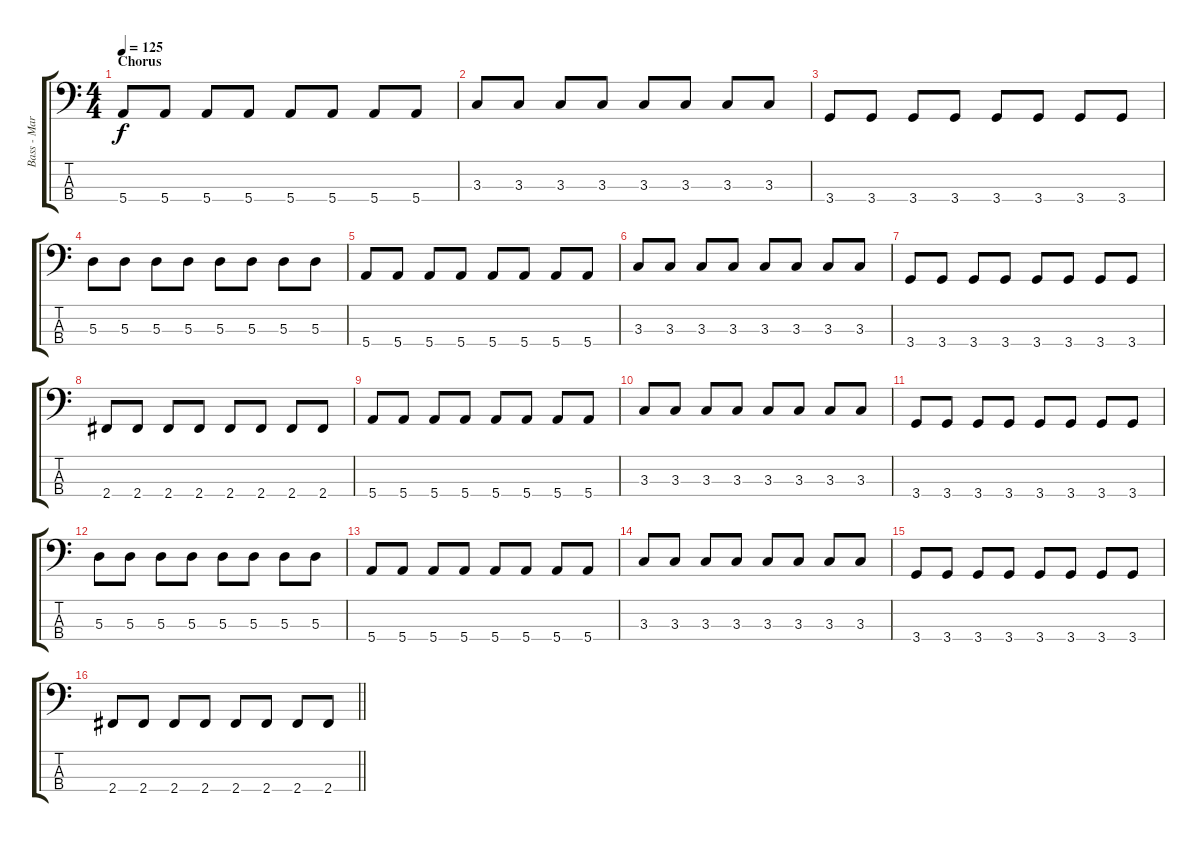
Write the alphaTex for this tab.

\track ("Bass - Marius" "Bass - Mar") {instrument electricbassfinger}
\staff {score tabs}
\tuning (G2 D2 A1 E1) {hide}
\ts (4 4)
\section ("" "Chorus")
\tempo 125
\clef f4
\ks c
5.4.8{dy f} 5.4.8 5.4.8 5.4.8 5.4.8 5.4.8 5.4.8 5.4.8 |
3.3.8 3.3.8 3.3.8 3.3.8 3.3.8 3.3.8 3.3.8 3.3.8 |
3.4.8 3.4.8 3.4.8 3.4.8 3.4.8 3.4.8 3.4.8 3.4.8 |
5.3.8 5.3.8 5.3.8 5.3.8 5.3.8 5.3.8 5.3.8 5.3.8 |
5.4.8 5.4.8 5.4.8 5.4.8 5.4.8 5.4.8 5.4.8 5.4.8 |
3.3.8 3.3.8 3.3.8 3.3.8 3.3.8 3.3.8 3.3.8 3.3.8 |
3.4.8 3.4.8 3.4.8 3.4.8 3.4.8 3.4.8 3.4.8 3.4.8 |
2.4.8 2.4.8 2.4.8 2.4.8 2.4.8 2.4.8 2.4.8 2.4.8 |
5.4.8 5.4.8 5.4.8 5.4.8 5.4.8 5.4.8 5.4.8 5.4.8 |
3.3.8 3.3.8 3.3.8 3.3.8 3.3.8 3.3.8 3.3.8 3.3.8 |
3.4.8 3.4.8 3.4.8 3.4.8 3.4.8 3.4.8 3.4.8 3.4.8 |
5.3.8 5.3.8 5.3.8 5.3.8 5.3.8 5.3.8 5.3.8 5.3.8 |
5.4.8 5.4.8 5.4.8 5.4.8 5.4.8 5.4.8 5.4.8 5.4.8 |
3.3.8 3.3.8 3.3.8 3.3.8 3.3.8 3.3.8 3.3.8 3.3.8 |
3.4.8 3.4.8 3.4.8 3.4.8 3.4.8 3.4.8 3.4.8 3.4.8 |
\barLineRight lightlight
2.4.8 2.4.8 2.4.8 2.4.8 2.4.8 2.4.8 2.4.8 2.4.8
